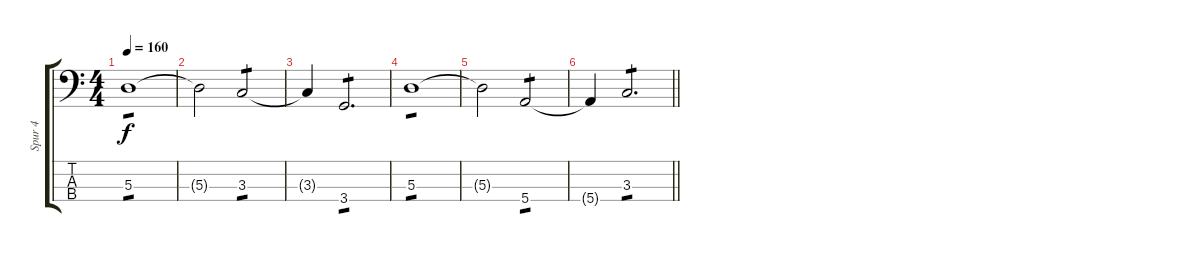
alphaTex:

\track ("Spur 4" "Spur 4") {instrument electricbassfinger}
\staff {score tabs}
\tuning (G2 D2 A1 E1) {hide}
\ts (4 4)
\tempo 160
\clef f4
\ks c
5.3.1{tp 1 dy f} |
5.3{t}.2 3.3.2{tp 1} |
3.3{t}.4 3.4.2{d tp 1} |
5.3.1{tp 1} |
5.3{t}.2 5.4.2{tp 1} |
\barLineRight lightlight
5.4{t}.4 3.3.2{d tp 1}
